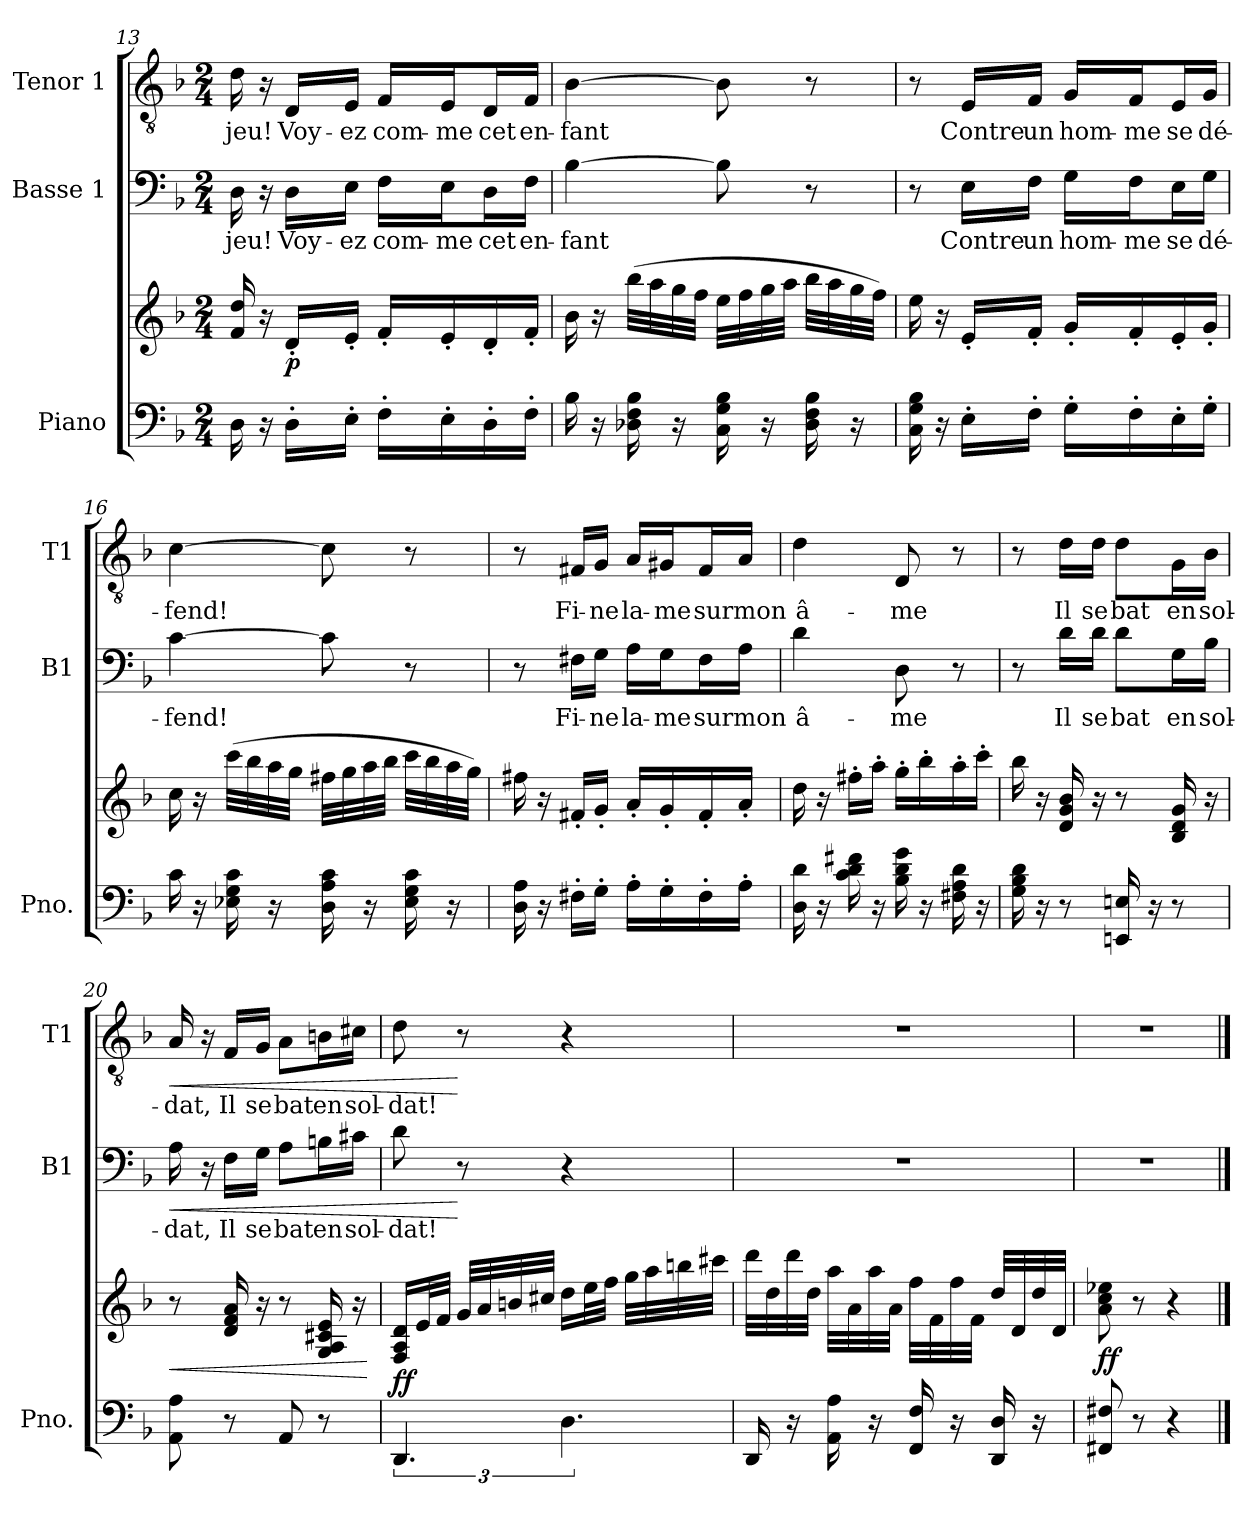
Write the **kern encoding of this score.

**kern	**kern	**dynam	**kern	**text	**dynam	**kern	**text	**dynam
*part3	*part3	*part3	*part2	*part2	*part2	*part1	*part1	*part1
*staff4	*staff3	*staff3/4	*staff2	*staff2	*staff2	*staff1	*staff1	*staff1
*I"Piano	*	*	*I"Basse 1	*	*	*I"Tenor 1	*	*
*I'Pno.	*	*	*I'B1	*	*	*I'T1	*	*
!!LO:PB:g=z
*clefF4	*clefG2	*	*clefF4	*	*	*clefGv2	*	*
*k[b-]	*k[b-]	*	*k[b-]	*	*	*k[b-]	*	*
*M2/4	*M2/4	*	*M2/4	*	*	*M2/4	*	*
=13	=13	=13	=13	=13	=13	=13	=13	=13
!	!	!	!	!LO:LY:b	!	!	!LO:LY:b	!
16D\	16f/ 16dd/	.	16D\	jeu!	.	16d\	jeu!	.
16r	16r	.	16r	.	.	16r	.	.
!	!	!LO:DY:b	!	!LO:LY:b	!	!	!LO:LY:b	!
16D'\LL	16d'/LL	p	16D\LL	Voy-	.	16D/LL	Voy-	.
!	!	!	!	!LO:LY:b	!	!	!LO:LY:b	!
16E'\JJ	16e'/JJ	.	16E\JJ	-ez	.	16E/JJ	-ez	.
!	!	!	!	!LO:LY:b	!	!	!LO:LY:b	!
16F'\LL	16f'/LL	.	16F\LL	com-	.	16F/LL	com-	.
!	!	!	!	!LO:LY:b	!	!	!LO:LY:b	!
16E'\	16e'/	.	16E\J	-me	.	16E/J	-me	.
!	!	!	!	!LO:LY:b	!	!	!LO:LY:b	!
16D'\	16d'/	.	16D\L	cet	.	16D/L	cet	.
!	!	!	!	!LO:LY:b	!	!	!LO:LY:b	!
16F'\JJ	16f'/JJ	.	16F\JJ	en-	.	16F/JJ	en-	.
=14	=14	=14	=14	=14	=14	=14	=14	=14
!	!	!	!	!LO:LY:b	!	!	!LO:LY:b	!
16B-\	16b-\	.	[4B-\	-fant	.	[4B-\	-fant	.
16r	16r	.	.	.	.	.	.	.
16D-X\ 16F\ 16B-\	(32bb-\LLL	.	.	.	.	.	.	.
.	32aa\	.	.	.	.	.	.	.
16r	32gg\	.	.	.	.	.	.	.
.	32ff\JJJ	.	.	.	.	.	.	.
16C\ 16G\ 16B-\	32ee\LLL	.	8B-\]	.	.	8B-\]	.	.
.	32ff\	.	.	.	.	.	.	.
16r	32gg\	.	.	.	.	.	.	.
.	32aa\JJJ	.	.	.	.	.	.	.
16D-\ 16F\ 16B-\	32bb-\LLL	.	8r	.	.	8r	.	.
.	32aa\	.	.	.	.	.	.	.
16r	32gg\	.	.	.	.	.	.	.
.	32ff\JJJ)	.	.	.	.	.	.	.
!!LO:LB:g=z
=15	=15	=15	=15	=15	=15	=15	=15	=15
16C\ 16G\ 16B-\	16ee\	.	8r	.	.	8r	.	.
16r	16r	.	.	.	.	.	.	.
!	!	!	!	!LO:LY:b	!	!	!LO:LY:b	!
16E'\LL	16e'/LL	.	16E\LL	Contre	.	16E/LL	Contre	.
!	!	!	!	!LO:LY:b	!	!	!LO:LY:b	!
16F'\JJ	16f'/JJ	.	16F\JJ	un	.	16F/JJ	un	.
!	!	!	!	!LO:LY:b	!	!	!LO:LY:b	!
16G'\LL	16g'/LL	.	16G\LL	hom-	.	16G/LL	hom-	.
!	!	!	!	!LO:LY:b	!	!	!LO:LY:b	!
16F'\	16f'/	.	16F\J	-me	.	16F/J	-me	.
!	!	!	!	!LO:LY:b	!	!	!LO:LY:b	!
16E'\	16e'/	.	16E\L	se	.	16E/L	se	.
!	!	!	!	!LO:LY:b	!	!	!LO:LY:b	!
16G'\JJ	16g'/JJ	.	16G\JJ	dé-	.	16G/JJ	dé-	.
=16	=16	=16	=16	=16	=16	=16	=16	=16
!	!	!	!	!LO:LY:b	!	!	!LO:LY:b	!
16c\	16cc\	.	[4c\	-fend!	.	[4c\	-fend!	.
16r	16r	.	.	.	.	.	.	.
16E-X\ 16G\ 16c\	(32ccc\LLL	.	.	.	.	.	.	.
.	32bb-\	.	.	.	.	.	.	.
16r	32aa\	.	.	.	.	.	.	.
.	32gg\JJJ	.	.	.	.	.	.	.
16D\ 16A\ 16c\	32ff#X\LLL	.	8c\]	.	.	8c\]	.	.
.	32gg\	.	.	.	.	.	.	.
16r	32aa\	.	.	.	.	.	.	.
.	32bb-\JJJ	.	.	.	.	.	.	.
16E-\ 16G\ 16c\	32ccc\LLL	.	8r	.	.	8r	.	.
.	32bb-\	.	.	.	.	.	.	.
16r	32aa\	.	.	.	.	.	.	.
.	32gg\JJJ)	.	.	.	.	.	.	.
!!LO:PB:g=z
=17	=17	=17	=17	=17	=17	=17	=17	=17
16D\ 16A\	16ff#X\	.	8r	.	.	8r	.	.
16r	16r	.	.	.	.	.	.	.
!	!	!	!	!LO:LY:b	!	!	!LO:LY:b	!
16F#X'\LL	16f#X'/LL	.	16F#X\LL	Fi-	.	16F#X/LL	Fi-	.
!	!	!	!	!LO:LY:b	!	!	!LO:LY:b	!
16G'\JJ	16g'/JJ	.	16G\JJ	-ne	.	16G/JJ	-ne	.
!	!	!	!	!LO:LY:b	!	!	!LO:LY:b	!
16A'\LL	16a'/LL	.	16A\LL	la-	.	16A/LL	la-	.
!	!	!	!	!LO:LY:b	!	!	!LO:LY:b	!
16G'\	16g'/	.	16G\J	-me	.	16G#X/J	-me	.
!	!	!	!	!LO:LY:b	!	!	!LO:LY:b	!
16F#'\	16f#'/	.	16F#\L	sur	.	16F#/L	sur	.
!	!	!	!	!LO:LY:b	!	!	!LO:LY:b	!
16A'\JJ	16a'/JJ	.	16A\JJ	mon	.	16A/JJ	mon	.
=18	=18	=18	=18	=18	=18	=18	=18	=18
!	!	!	!	!LO:LY:b	!	!	!LO:LY:b	!
16D\ 16d\	16dd\	.	4d\	â-	.	4d\	â-	.
16r	16r	.	.	.	.	.	.	.
16c\ 16d\ 16f#X\	16ff#X'\LL	.	.	.	.	.	.	.
16r	16aa'\JJ	.	.	.	.	.	.	.
!	!	!	!	!LO:LY:b	!	!	!LO:LY:b	!
16B-\ 16d\ 16g\	16gg'\LL	.	8D\	-me	.	8D/	-me	.
16r	16bb-'\	.	.	.	.	.	.	.
16F#X\ 16A\ 16d\	16aa'\	.	8r	.	.	8r	.	.
16r	16ccc'\JJ	.	.	.	.	.	.	.
=19	=19	=19	=19	=19	=19	=19	=19	=19
16G\ 16B-\ 16d\	16bb-\	.	8r	.	.	8r	.	.
16r	16r	.	.	.	.	.	.	.
!	!	!	!	!LO:LY:b	!	!	!LO:LY:b	!
8r	16d/ 16g/ 16b-/	.	16d\LL	Il	.	16d\LL	Il	.
!	!	!	!	!LO:LY:b	!	!	!LO:LY:b	!
.	16r	.	16d\JJ	se	.	16d\JJ	se	.
!	!	!	!	!LO:LY:b	!	!	!LO:LY:b	!
16EEn/ 16En/	8r	.	8d\L	bat	.	8d\L	bat	.
16r	.	.	.	.	.	.	.	.
!	!	!	!	!LO:LY:b	!	!	!LO:LY:b	!
8r	16B-/ 16d/ 16g/	.	16G\L	en	.	16G\L	en	.
!	!	!	!	!LO:LY:b	!	!	!LO:LY:b	!
.	16r	.	16B-\JJ	sol-	.	16B-\JJ	sol-	.
!!LO:LB:g=z
=20	=20	=20	=20	=20	=20	=20	=20	=20
!	!	!LO:HP:b	!	!LO:LY:b	!LO:HP:b	!	!LO:LY:b	!LO:HP:b
8AA\ 8A\	8r	<	16A\	-dat,	<	16A/	-dat,	<
.	.	.	16r	.	.	16r	.	.
!	!	!	!	!LO:LY:b	!	!	!LO:LY:b	!
8r	16d/ 16f/ 16a/	.	16F\LL	Il	.	16F/LL	Il	.
!	!	!	!	!LO:LY:b	!	!	!LO:LY:b	!
.	16r	.	16G\JJ	se	.	16G/JJ	se	.
!	!	!	!	!LO:LY:b	!	!	!LO:LY:b	!
8AA/	8r	.	8A\L	bat	.	8A\L	bat	.
!	!	!	!	!LO:LY:b	!	!	!LO:LY:b	!
8r	16G/ 16A/ 16c#X/ 16e/	.	16Bn\L	en	.	16Bn\L	en	.
!	!	!	!	!LO:LY:b	!	!	!LO:LY:b	!
.	16r	.	16c#X\JJ	sol-	.	16c#X\JJ	sol-	.
.	.	[	.	.	.	.	.	.
=21	=21	=21	=21	=21	=21	=21	=21	=21
!	!	!LO:DY:a=2	!	!LO:LY:b	!	!	!LO:LY:b	!
6.DD/	16F/ 16A/ 16d/LL	ff	8d\	-dat!	.	8d\	-dat!	.
.	32e/L	.	.	.	.	.	.	.
.	32f/JJJ	.	.	.	.	.	.	.
.	32g/LLL	.	8r	.	[	8r	.	[
.	32a/	.	.	.	.	.	.	.
.	32bn/	.	.	.	.	.	.	.
.	32cc#X/JJJ	.	.	.	.	.	.	.
6.D\	16dd\LL	.	4r	.	.	4r	.	.
.	32ee\L	.	.	.	.	.	.	.
.	32ff\JJJ	.	.	.	.	.	.	.
.	32gg\LLL	.	.	.	.	.	.	.
.	32aa\	.	.	.	.	.	.	.
.	32bbn\	.	.	.	.	.	.	.
.	32ccc#X\JJJ	.	.	.	.	.	.	.
!!LO:PB:g=z
=22	=22	=22	=22	=22	=22	=22	=22	=22
16DD/	32ddd\LLL	.	2r	.	.	2r	.	.
.	32dd\	.	.	.	.	.	.	.
16r	32ddd\	.	.	.	.	.	.	.
.	32dd\JJJ	.	.	.	.	.	.	.
16AA\ 16A\	32aa\LLL	.	.	.	.	.	.	.
.	32a\	.	.	.	.	.	.	.
16r	32aa\	.	.	.	.	.	.	.
.	32a\JJJ	.	.	.	.	.	.	.
16FF/ 16F/	32ff\LLL	.	.	.	.	.	.	.
.	32f\	.	.	.	.	.	.	.
16r	32ff\	.	.	.	.	.	.	.
.	32f\JJJ	.	.	.	.	.	.	.
16DD/ 16D/	32dd/LLL	.	.	.	.	.	.	.
.	32d/	.	.	.	.	.	.	.
16r	32dd/	.	.	.	.	.	.	.
.	32d/JJJ	.	.	.	.	.	.	.
=23	=23	=23	=23	=23	=23	=23	=23	=23
!	!	!LO:DY:b	!	!	!	!	!	!
8FF#X/ 8F#X/	8a\ 8cc\ 8ee-X\	ff	2r	.	.	2r	.	.
8r	8r	.	.	.	.	.	.	.
4r	4r	.	.	.	.	.	.	.
==	==	==	==	==	==	==	==	==
*-	*-	*-	*-	*-	*-	*-	*-	*-
